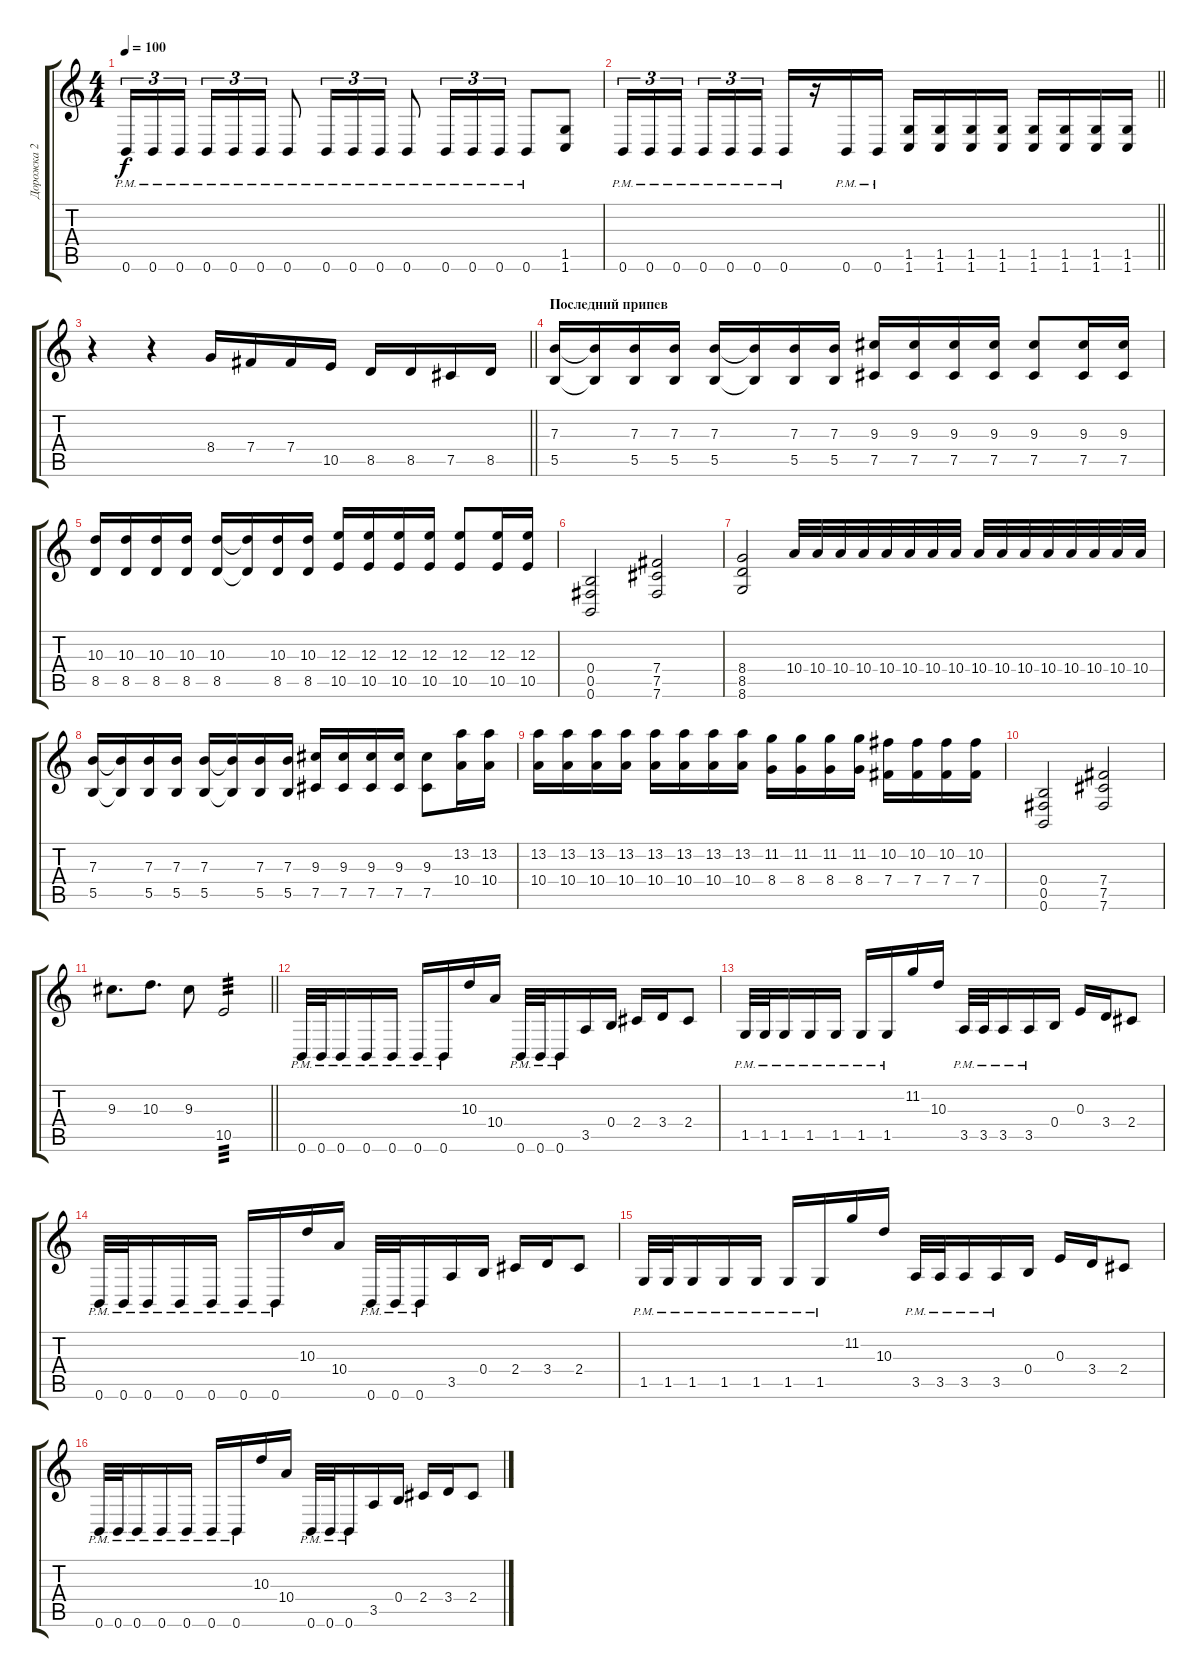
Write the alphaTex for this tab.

\track ("Дорожка 2" "Дорожка 2") {instrument distortionguitar}
\staff {score tabs}
\tuning (Db4 Ab3 E3 B2 Gb2 B1) {hide}
\ts (4 4)
\tempo 100
\clef g2
\ks c
0.6{pm}.16{tu (3 2) dy f} 0.6{pm}.16{tu (3 2)} 0.6{pm}.16{tu (3 2) beam splitsecondary} 0.6{pm}.16{tu (3 2)} 0.6{pm}.16{tu (3 2)} 0.6{pm}.16{tu (3 2)} 0.6{pm}.8 0.6{pm}.16{tu (3 2)} 0.6{pm}.16{tu (3 2)} 0.6{pm}.16{tu (3 2)} 0.6{pm}.8 0.6{pm}.16{tu (3 2)} 0.6{pm}.16{tu (3 2)} 0.6{pm}.16{tu (3 2)} 0.6{pm}.8 (1.5 1.6).8 |
\barLineRight lightlight
0.6{pm}.16{tu (3 2)} 0.6{pm}.16{tu (3 2)} 0.6{pm}.16{tu (3 2) beam splitsecondary} 0.6{pm}.16{tu (3 2)} 0.6{pm}.16{tu (3 2)} 0.6{pm}.16{tu (3 2)} 0.6{pm}.16 r.16 0.6{pm}.16 0.6{pm}.16 (1.5 1.6).16 (1.5 1.6).16 (1.5 1.6).16 (1.5 1.6).16 (1.5 1.6).16 (1.5 1.6).16 (1.5 1.6).16 (1.5 1.6).16 |
\barLineRight lightlight
r.4 r.4 8.4.16 7.4.16 7.4.16 10.5.16 8.5.16 8.5.16 7.5.16 8.5.16 |
\section ("" "Последний припев")
(7.3 5.5).16 (7.3{t} 5.5{t}).16 (7.3 5.5).16 (7.3 5.5).16 (7.3 5.5).16 (7.3{t} 5.5{t}).16 (7.3 5.5).16 (7.3 5.5).16 (9.3 7.5).16 (9.3 7.5).16 (9.3 7.5).16 (9.3 7.5).16 (9.3 7.5).8 (9.3 7.5).16 (9.3 7.5).16 |
(10.3 8.5).16 (10.3 8.5).16 (10.3 8.5).16 (10.3 8.5).16 (10.3 8.5).16 (10.3{t} 8.5{t}).16 (10.3 8.5).16 (10.3 8.5).16 (12.3 10.5).16 (12.3 10.5).16 (12.3 10.5).16 (12.3 10.5).16 (12.3 10.5).8 (12.3 10.5).16 (12.3 10.5).16 |
(0.4 0.5 0.6).2 (7.4 7.5 7.6).2 |
(8.4 8.5 8.6).2 10.4.32 10.4.32 10.4.32 10.4.32 10.4.32 10.4.32 10.4.32 10.4.32 10.4.32 10.4.32 10.4.32 10.4.32 10.4.32 10.4.32 10.4.32 10.4.32 |
(7.3 5.5).16 (7.3{t} 5.5{t}).16 (7.3 5.5).16 (7.3 5.5).16 (7.3 5.5).16 (7.3{t} 5.5{t}).16 (7.3 5.5).16 (7.3 5.5).16 (9.3 7.5).16 (9.3 7.5).16 (9.3 7.5).16 (9.3 7.5).16 (9.3 7.5).8 (13.2 10.4).16 (13.2 10.4).16 |
(13.2 10.4).16 (13.2 10.4).16 (13.2 10.4).16 (13.2 10.4).16 (13.2 10.4).16 (13.2 10.4).16 (13.2 10.4).16 (13.2 10.4).16 (11.2 8.4).16 (11.2 8.4).16 (11.2 8.4).16 (11.2 8.4).16 (10.2 7.4).16 (10.2 7.4).16 (10.2 7.4).16 (10.2 7.4).16 |
(0.4 0.5 0.6).2 (7.4 7.5 7.6).2 |
\barLineRight lightlight
9.3.8{d} 10.3.8{d} 9.3.8 10.5.2{tp 3} |
0.6{pm}.32 0.6{pm}.32 0.6{pm}.16 0.6{pm}.16 0.6{pm}.16 0.6{pm}.16 0.6{pm}.16 10.3.16 10.4.16 0.6{pm}.32 0.6{pm}.32 0.6{pm}.16 3.5.16 0.4.16 2.4.16 3.4.16 2.4.8 |
1.5{pm}.32 1.5{pm}.32 1.5{pm}.16 1.5{pm}.16 1.5{pm}.16 1.5{pm}.16 1.5{pm}.16 11.2.16 10.3.16 3.5{pm}.32 3.5{pm}.32 3.5{pm}.16 3.5{pm}.16 0.4.16 0.3.16 3.4.16 2.4.8 |
0.6{pm}.32 0.6{pm}.32 0.6{pm}.16 0.6{pm}.16 0.6{pm}.16 0.6{pm}.16 0.6{pm}.16 10.3.16 10.4.16 0.6{pm}.32 0.6{pm}.32 0.6{pm}.16 3.5.16 0.4.16 2.4.16 3.4.16 2.4.8 |
1.5{pm}.32 1.5{pm}.32 1.5{pm}.16 1.5{pm}.16 1.5{pm}.16 1.5{pm}.16 1.5{pm}.16 11.2.16 10.3.16 3.5{pm}.32 3.5{pm}.32 3.5{pm}.16 3.5{pm}.16 0.4.16 0.3.16 3.4.16 2.4.8 |
0.6{pm}.32 0.6{pm}.32 0.6{pm}.16 0.6{pm}.16 0.6{pm}.16 0.6{pm}.16 0.6{pm}.16 10.3.16 10.4.16 0.6{pm}.32 0.6{pm}.32 0.6{pm}.16 3.5.16 0.4.16 2.4.16 3.4.16 2.4.8
